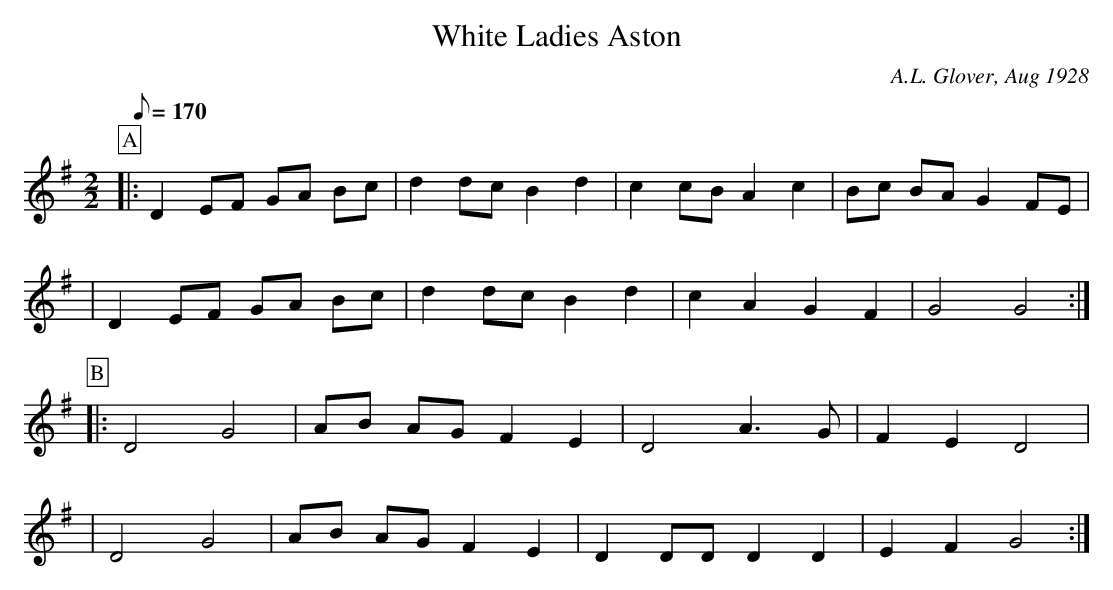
X:1
T:White Ladies Aston
C:A.L. Glover, Aug 1928
M:2/2
L:1/8
K:G
Q:170
P:A
|: D2 EF GA Bc | d2 dc B2 d2 | c2 cB A2 c2 | Bc BA G2 FE |
|  D2 EF GA Bc | d2 dc B2 d2 | c2 A2 G2 F2 | G4    G4   :|
P:B
|: D4    G4    | AB AG F2 E2 | D4    A3 G  | F2 E2 D4    |
|  D4    G4    | AB AG F2 E2 | D2 DD D2 D2 | E2 F2 G4   :|
